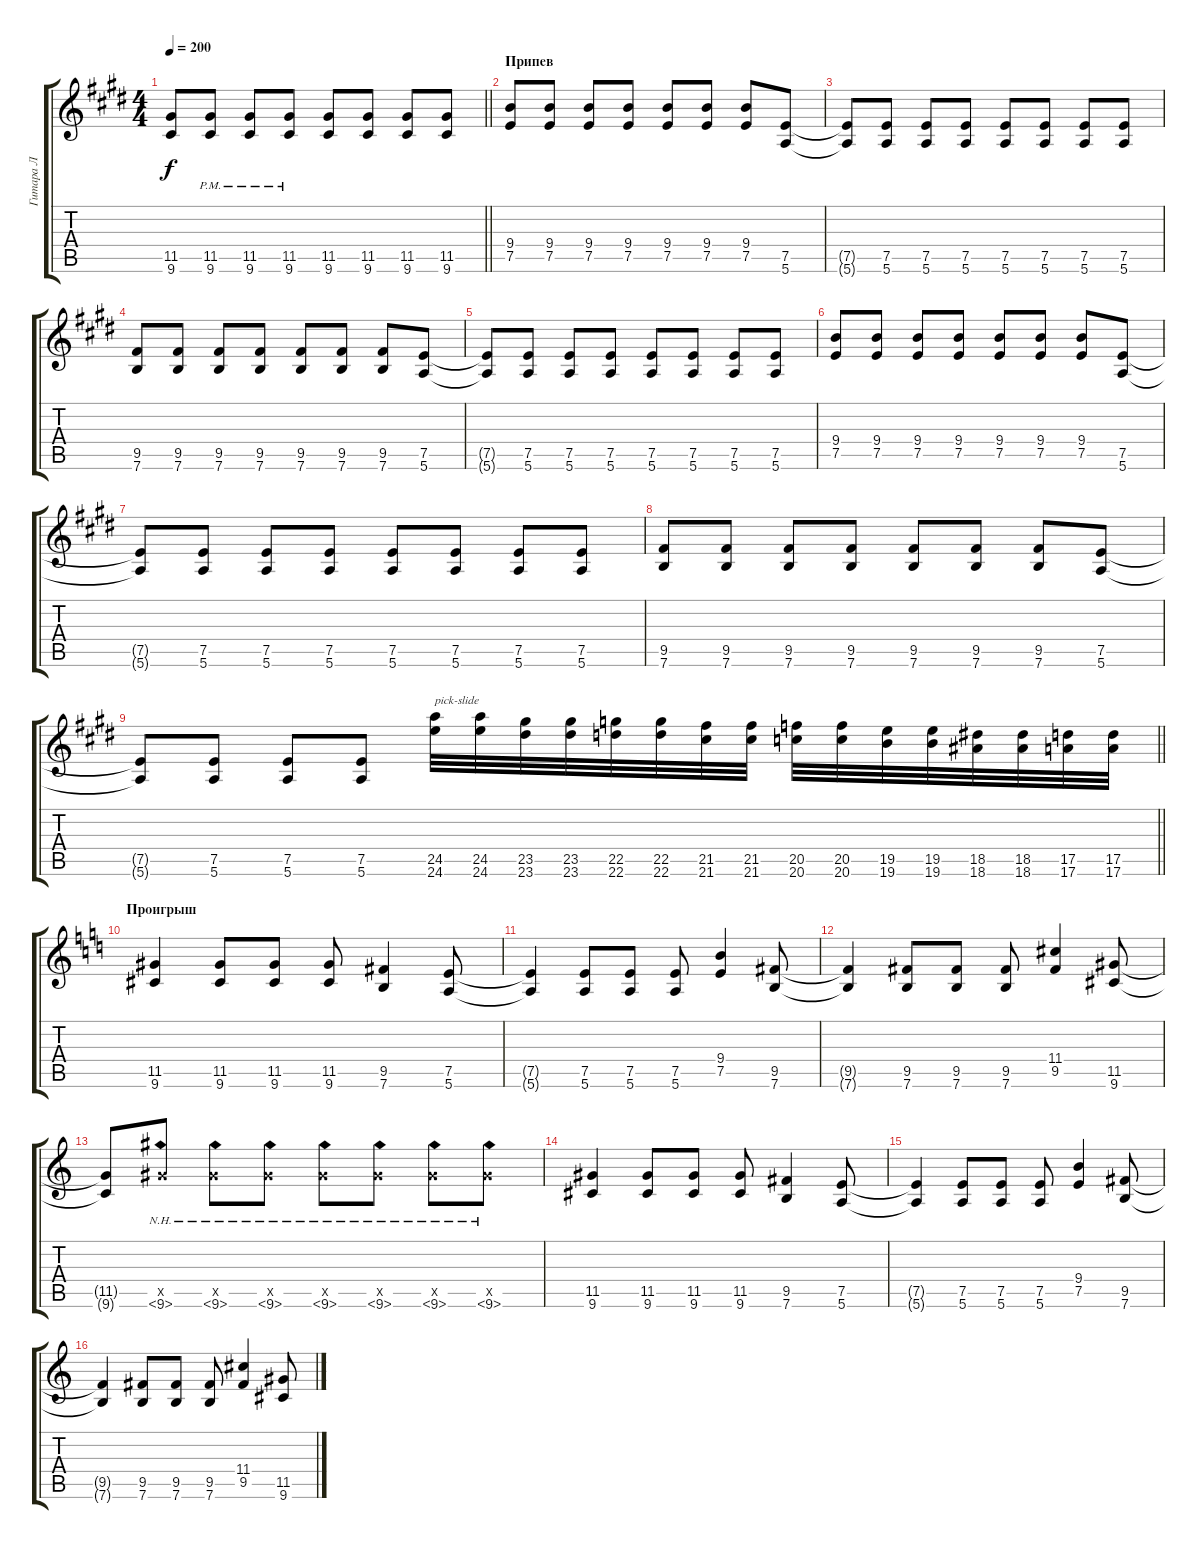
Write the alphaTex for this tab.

\track ("Гитара Л" "Гитара Л") {instrument distortionguitar}
\staff {score tabs}
\tuning (E4 B3 G3 D3 A2 E2) {hide}
\ts (4 4)
\tempo 200
\clef g2
\barLineRight lightlight
\ks c#minor
(11.5{t} 9.6{t}).8{dy f} (11.5{pm} 9.6{pm}).8 (11.5{pm} 9.6{pm}).8 (11.5{pm} 9.6{pm}).8 (11.5 9.6).8 (11.5 9.6).8 (11.5 9.6).8 (11.5 9.6).8 |
\section ("" "Припев")
(9.4 7.5).8 (9.4 7.5).8 (9.4 7.5).8 (9.4 7.5).8 (9.4 7.5).8 (9.4 7.5).8 (9.4 7.5).8 (7.5 5.6).8 |
(7.5{t} 5.6{t}).8 (7.5 5.6).8 (7.5 5.6).8 (7.5 5.6).8 (7.5 5.6).8 (7.5 5.6).8 (7.5 5.6).8 (7.5 5.6).8 |
(9.5 7.6).8 (9.5 7.6).8 (9.5 7.6).8 (9.5 7.6).8 (9.5 7.6).8 (9.5 7.6).8 (9.5 7.6).8 (7.5 5.6).8 |
(7.5{t} 5.6{t}).8 (7.5 5.6).8 (7.5 5.6).8 (7.5 5.6).8 (7.5 5.6).8 (7.5 5.6).8 (7.5 5.6).8 (7.5 5.6).8 |
(9.4 7.5).8 (9.4 7.5).8 (9.4 7.5).8 (9.4 7.5).8 (9.4 7.5).8 (9.4 7.5).8 (9.4 7.5).8 (7.5 5.6).8 |
(7.5{t} 5.6{t}).8 (7.5 5.6).8 (7.5 5.6).8 (7.5 5.6).8 (7.5 5.6).8 (7.5 5.6).8 (7.5 5.6).8 (7.5 5.6).8 |
(9.5 7.6).8 (9.5 7.6).8 (9.5 7.6).8 (9.5 7.6).8 (9.5 7.6).8 (9.5 7.6).8 (9.5 7.6).8 (7.5 5.6).8 |
\barLineRight lightlight
(7.5{t} 5.6{t}).8 (7.5 5.6).8 (7.5 5.6).8 (7.5 5.6).8 (24.5 24.6).32{txt "pick-slide"} (24.5 24.6).32 (23.5 23.6).32 (23.5 23.6).32 (22.5 22.6).32 (22.5 22.6).32 (21.5 21.6).32 (21.5 21.6).32 (20.5 20.6).32 (20.5 20.6).32 (19.5 19.6).32 (19.5 19.6).32 (18.5 18.6).32 (18.5 18.6).32 (17.5 17.6).32 (17.5 17.6).32 |
\section ("" "Проигрыш")
\ks c
(11.5 9.6).4 (11.5 9.6).8 (11.5 9.6).8 (11.5 9.6).8 (9.5 7.6).4 (7.5 5.6).8 |
(7.5{t} 5.6{t}).4 (7.5 5.6).8 (7.5 5.6).8 (7.5 5.6).8 (9.4 7.5).4 (9.5 7.6).8 |
(9.5{t} 7.6{t}).4 (9.5 7.6).8 (9.5 7.6).8 (9.5 7.6).8 (11.4 9.5).4 (11.5 9.6).8 |
(11.5{t} 9.6{t}).8 (11.5{x} 9.6{nh}).8 (11.5{x} 9.6{nh}).8 (11.5{x} 9.6{nh}).8 (11.5{x} 9.6{nh}).8 (11.5{x} 9.6{nh}).8 (11.5{x} 9.6{nh}).8 (11.5{x} 9.6{nh}).8 |
(11.5 9.6).4 (11.5 9.6).8 (11.5 9.6).8 (11.5 9.6).8 (9.5 7.6).4 (7.5 5.6).8 |
(7.5{t} 5.6{t}).4 (7.5 5.6).8 (7.5 5.6).8 (7.5 5.6).8 (9.4 7.5).4 (9.5 7.6).8 |
(9.5{t} 7.6{t}).4 (9.5 7.6).8 (9.5 7.6).8 (9.5 7.6).8 (11.4 9.5).4 (11.5 9.6).8
